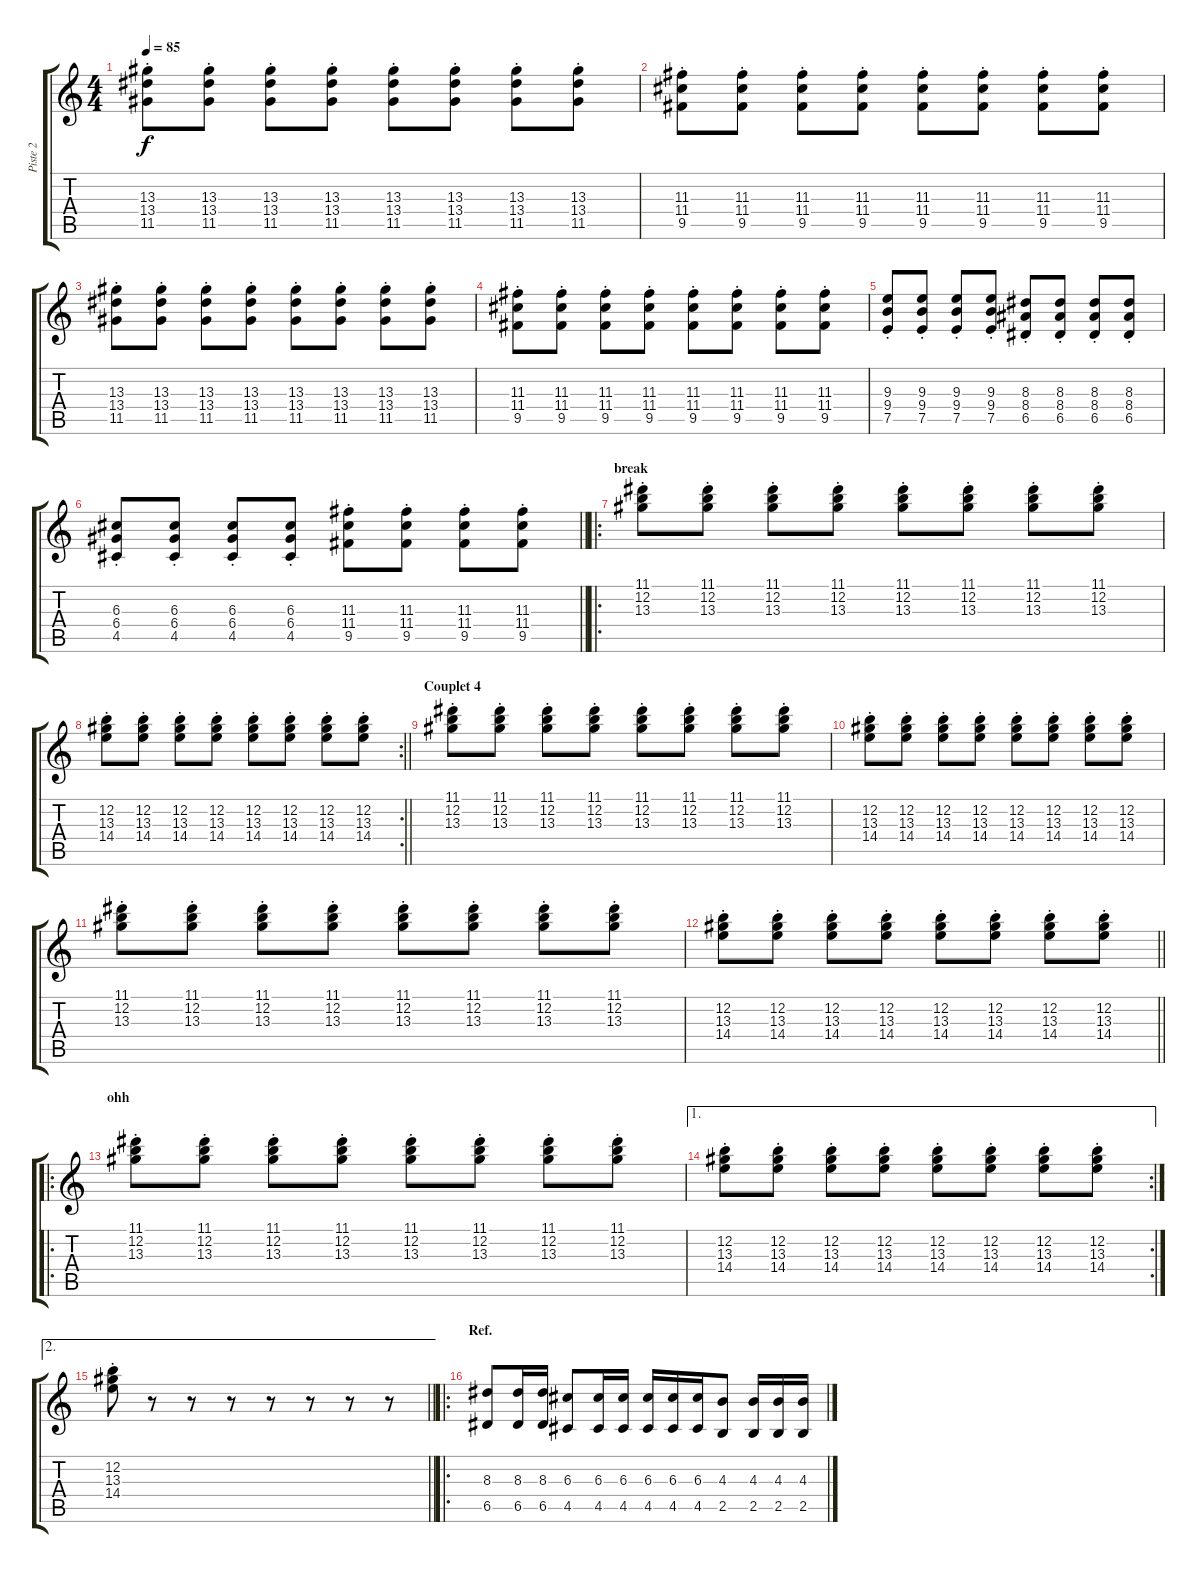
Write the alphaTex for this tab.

\track ("Piste 2" "Piste 2") {instrument electricguitarclean}
\staff {score tabs}
\tuning (E4 B3 G3 D3 A2 E2) {hide}
\ts (4 4)
\tempo 85
\clef g2
\ks c
(13.3{st} 13.4{st} 11.5{st}).8{dy f} (13.3{st} 13.4{st} 11.5{st}).8 (13.3{st} 13.4{st} 11.5{st}).8 (13.3{st} 13.4{st} 11.5{st}).8 (13.3{st} 13.4{st} 11.5{st}).8 (13.3{st} 13.4{st} 11.5{st}).8 (13.3{st} 13.4{st} 11.5{st}).8 (13.3{st} 13.4{st} 11.5{st}).8 |
(11.3{st} 11.4{st} 9.5{st}).8 (11.3{st} 11.4{st} 9.5{st}).8 (11.3{st} 11.4{st} 9.5{st}).8 (11.3{st} 11.4{st} 9.5{st}).8 (11.3{st} 11.4{st} 9.5{st}).8 (11.3{st} 11.4{st} 9.5{st}).8 (11.3{st} 11.4{st} 9.5{st}).8 (11.3{st} 11.4{st} 9.5{st}).8 |
(13.3{st} 13.4{st} 11.5{st}).8 (13.3{st} 13.4{st} 11.5{st}).8 (13.3{st} 13.4{st} 11.5{st}).8 (13.3{st} 13.4{st} 11.5{st}).8 (13.3{st} 13.4{st} 11.5{st}).8 (13.3{st} 13.4{st} 11.5{st}).8 (13.3{st} 13.4{st} 11.5{st}).8 (13.3{st} 13.4{st} 11.5{st}).8 |
(11.3{st} 11.4{st} 9.5{st}).8 (11.3{st} 11.4{st} 9.5{st}).8 (11.3{st} 11.4{st} 9.5{st}).8 (11.3{st} 11.4{st} 9.5{st}).8 (11.3{st} 11.4{st} 9.5{st}).8 (11.3{st} 11.4{st} 9.5{st}).8 (11.3{st} 11.4{st} 9.5{st}).8 (11.3{st} 11.4{st} 9.5{st}).8 |
(9.3{st} 9.4{st} 7.5{st}).8 (9.3{st} 9.4{st} 7.5{st}).8 (9.3{st} 9.4{st} 7.5{st}).8 (9.3{st} 9.4{st} 7.5{st}).8 (8.3{st} 8.4{st} 6.5{st}).8 (8.3{st} 8.4{st} 6.5{st}).8 (8.3{st} 8.4{st} 6.5{st}).8 (8.3{st} 8.4{st} 6.5{st}).8 |
\barLineRight lightlight
(6.3{st} 6.4{st} 4.5{st}).8 (6.3{st} 6.4{st} 4.5{st}).8 (6.3{st} 6.4{st} 4.5{st}).8 (6.3{st} 6.4{st} 4.5{st}).8 (11.3{st} 11.4{st} 9.5{st}).8 (11.3{st} 11.4{st} 9.5{st}).8 (11.3{st} 11.4{st} 9.5{st}).8 (11.3{st} 11.4{st} 9.5{st}).8 |
\ro
\section ("" "break")
(11.1{st} 12.2{st} 13.3{st}).8 (11.1{st} 12.2{st} 13.3{st}).8 (11.1{st} 12.2{st} 13.3{st}).8 (11.1{st} 12.2{st} 13.3{st}).8 (11.1{st} 12.2{st} 13.3{st}).8 (11.1{st} 12.2{st} 13.3{st}).8 (11.1{st} 12.2{st} 13.3{st}).8 (11.1{st} 12.2{st} 13.3{st}).8 |
\rc 2
\barLineRight lightlight
(12.2{st} 13.3{st} 14.4{st}).8 (12.2{st} 13.3{st} 14.4{st}).8 (12.2{st} 13.3{st} 14.4{st}).8 (12.2{st} 13.3{st} 14.4{st}).8 (12.2{st} 13.3{st} 14.4{st}).8 (12.2{st} 13.3{st} 14.4{st}).8 (12.2{st} 13.3{st} 14.4{st}).8 (12.2 13.3{st} 14.4{st}).8 |
\section ("" "Couplet 4")
(11.1{st} 12.2{st} 13.3{st}).8 (11.1{st} 12.2{st} 13.3{st}).8 (11.1{st} 12.2{st} 13.3{st}).8 (11.1{st} 12.2{st} 13.3{st}).8 (11.1{st} 12.2{st} 13.3{st}).8 (11.1{st} 12.2{st} 13.3{st}).8 (11.1{st} 12.2{st} 13.3{st}).8 (11.1{st} 12.2{st} 13.3{st}).8 |
(12.2{st} 13.3{st} 14.4{st}).8 (12.2{st} 13.3{st} 14.4{st}).8 (12.2{st} 13.3{st} 14.4{st}).8 (12.2{st} 13.3{st} 14.4{st}).8 (12.2{st} 13.3{st} 14.4{st}).8 (12.2{st} 13.3{st} 14.4{st}).8 (12.2{st} 13.3{st} 14.4{st}).8 (12.2 13.3{st} 14.4{st}).8 |
(11.1{st} 12.2{st} 13.3{st}).8 (11.1{st} 12.2{st} 13.3{st}).8 (11.1{st} 12.2{st} 13.3{st}).8 (11.1{st} 12.2{st} 13.3{st}).8 (11.1{st} 12.2{st} 13.3{st}).8 (11.1{st} 12.2{st} 13.3{st}).8 (11.1{st} 12.2{st} 13.3{st}).8 (11.1{st} 12.2{st} 13.3{st}).8 |
\barLineRight lightlight
(12.2{st} 13.3{st} 14.4{st}).8 (12.2{st} 13.3{st} 14.4{st}).8 (12.2{st} 13.3{st} 14.4{st}).8 (12.2{st} 13.3{st} 14.4{st}).8 (12.2{st} 13.3{st} 14.4{st}).8 (12.2{st} 13.3{st} 14.4{st}).8 (12.2{st} 13.3{st} 14.4{st}).8 (12.2 13.3{st} 14.4{st}).8 |
\ro
\section ("" "ohh")
(11.1{st} 12.2{st} 13.3{st}).8 (11.1{st} 12.2{st} 13.3{st}).8 (11.1{st} 12.2{st} 13.3{st}).8 (11.1{st} 12.2{st} 13.3{st}).8 (11.1{st} 12.2{st} 13.3{st}).8 (11.1{st} 12.2{st} 13.3{st}).8 (11.1{st} 12.2{st} 13.3{st}).8 (11.1{st} 12.2{st} 13.3{st}).8 |
\ae 1
\rc 2
(12.2{st} 13.3{st} 14.4{st}).8 (12.2{st} 13.3{st} 14.4{st}).8 (12.2{st} 13.3{st} 14.4{st}).8 (12.2{st} 13.3{st} 14.4{st}).8 (12.2{st} 13.3{st} 14.4{st}).8 (12.2{st} 13.3{st} 14.4{st}).8 (12.2{st} 13.3{st} 14.4{st}).8 (12.2 13.3{st} 14.4{st}).8 |
\ae 2
\barLineRight lightlight
(12.2{st} 13.3{st} 14.4{st}).8 r.8 r.8 r.8 r.8 r.8 r.8 r.8 |
\ro
\section ("" "Ref.")
(8.3 6.5).8{instrument overdrivenguitar} (8.3 6.5).16 (8.3 6.5).16 (6.3 4.5).8 (6.3 4.5).16 (6.3 4.5).16 (6.3 4.5).16 (6.3 4.5).16 (6.3 4.5).16 (4.3 2.5).8 (4.3 2.5).16 (4.3 2.5).16 (4.3 2.5).16
